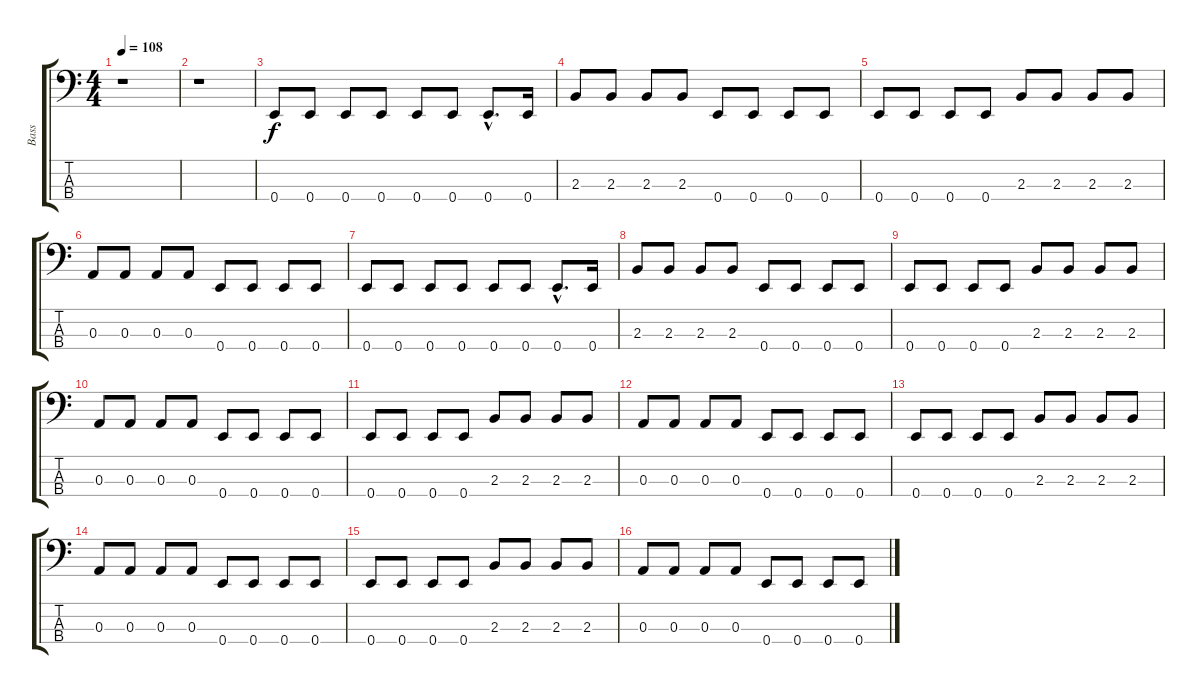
\track ("Bass" "Bass") {instrument electricbassfinger}
\staff {score tabs}
\tuning (G2 D2 A1 E1) {hide}
\ts (4 4)
\tempo 108
\clef f4
\ks c
r.1{dy f} |
r.1 |
0.4.8 0.4.8 0.4.8 0.4.8 0.4.8 0.4.8 0.4{hac}.8{d} 0.4.16 |
2.3.8 2.3.8 2.3.8 2.3.8 0.4.8 0.4.8 0.4.8 0.4.8 |
0.4.8 0.4.8 0.4.8 0.4.8 2.3.8 2.3.8 2.3.8 2.3.8 |
0.3.8 0.3.8 0.3.8 0.3.8 0.4.8 0.4.8 0.4.8 0.4.8 |
0.4.8 0.4.8 0.4.8 0.4.8 0.4.8 0.4.8 0.4{hac}.8{d} 0.4.16 |
2.3.8 2.3.8 2.3.8 2.3.8 0.4.8 0.4.8 0.4.8 0.4.8 |
0.4.8 0.4.8 0.4.8 0.4.8 2.3.8 2.3.8 2.3.8 2.3.8 |
0.3.8 0.3.8 0.3.8 0.3.8 0.4.8 0.4.8 0.4.8 0.4.8 |
0.4.8 0.4.8 0.4.8 0.4.8 2.3.8 2.3.8 2.3.8 2.3.8 |
0.3.8 0.3.8 0.3.8 0.3.8 0.4.8 0.4.8 0.4.8 0.4.8 |
0.4.8 0.4.8 0.4.8 0.4.8 2.3.8 2.3.8 2.3.8 2.3.8 |
0.3.8 0.3.8 0.3.8 0.3.8 0.4.8 0.4.8 0.4.8 0.4.8 |
0.4.8 0.4.8 0.4.8 0.4.8 2.3.8 2.3.8 2.3.8 2.3.8 |
0.3.8 0.3.8 0.3.8 0.3.8 0.4.8 0.4.8 0.4.8 0.4.8
